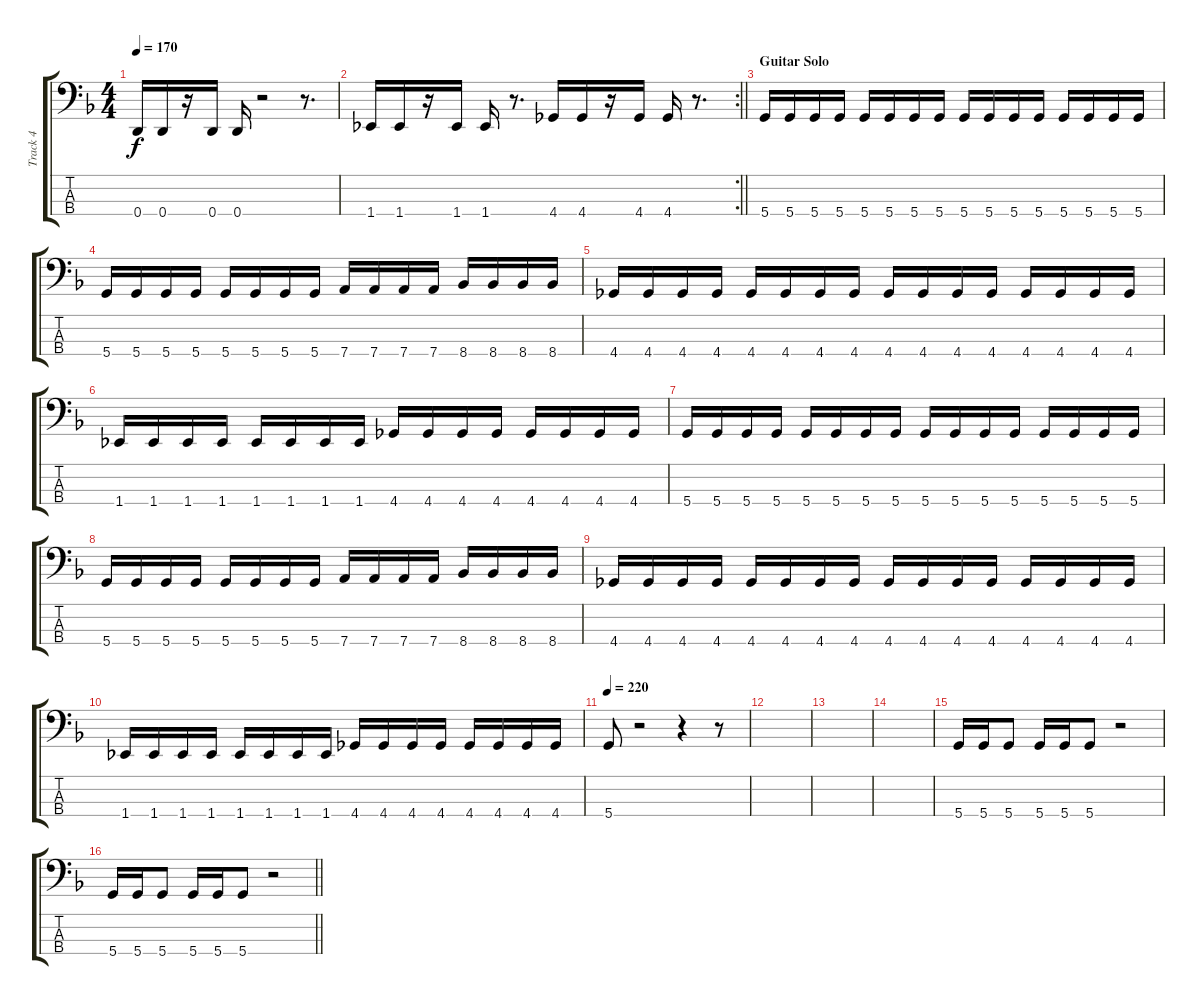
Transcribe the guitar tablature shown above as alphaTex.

\track ("Track 4" "Track 4") {instrument electricbassfinger}
\staff {score tabs}
\tuning (G2 D2 A1 D1) {hide}
\ts (4 4)
\tempo 170
\clef f4
\ks dminor
0.4.16{dy f} 0.4.16 r.16 0.4.16 0.4.16 r.2 r.8{d} |
\rc 2
\barLineRight lightlight
1.4.16 1.4.16 r.16 1.4.16 1.4.16 r.8{d} 4.4.16 4.4.16 r.16 4.4.16 4.4.16 r.8{d} |
\section ("" "Guitar Solo")
5.4.16 5.4.16 5.4.16 5.4.16 5.4.16 5.4.16 5.4.16 5.4.16 5.4.16 5.4.16 5.4.16 5.4.16 5.4.16 5.4.16 5.4.16 5.4.16 |
5.4.16 5.4.16 5.4.16 5.4.16 5.4.16 5.4.16 5.4.16 5.4.16 7.4.16 7.4.16 7.4.16 7.4.16 8.4.16 8.4.16 8.4.16 8.4.16 |
4.4.16 4.4.16 4.4.16 4.4.16 4.4.16 4.4.16 4.4.16 4.4.16 4.4.16 4.4.16 4.4.16 4.4.16 4.4.16 4.4.16 4.4.16 4.4.16 |
1.4.16 1.4.16 1.4.16 1.4.16 1.4.16 1.4.16 1.4.16 1.4.16 4.4.16 4.4.16 4.4.16 4.4.16 4.4.16 4.4.16 4.4.16 4.4.16 |
5.4.16 5.4.16 5.4.16 5.4.16 5.4.16 5.4.16 5.4.16 5.4.16 5.4.16 5.4.16 5.4.16 5.4.16 5.4.16 5.4.16 5.4.16 5.4.16 |
5.4.16 5.4.16 5.4.16 5.4.16 5.4.16 5.4.16 5.4.16 5.4.16 7.4.16 7.4.16 7.4.16 7.4.16 8.4.16 8.4.16 8.4.16 8.4.16 |
4.4.16 4.4.16 4.4.16 4.4.16 4.4.16 4.4.16 4.4.16 4.4.16 4.4.16 4.4.16 4.4.16 4.4.16 4.4.16 4.4.16 4.4.16 4.4.16 |
1.4.16 1.4.16 1.4.16 1.4.16 1.4.16 1.4.16 1.4.16 1.4.16 4.4.16 4.4.16 4.4.16 4.4.16 4.4.16 4.4.16 4.4.16 4.4.16 |
\tempo 220
5.4.8 r.2 r.4 r.8 |
|
|
|
5.4.16 5.4.16 5.4.8 5.4.16 5.4.16 5.4.8 r.2 |
\barLineRight lightlight
5.4.16 5.4.16 5.4.8 5.4.16 5.4.16 5.4.8 r.2
